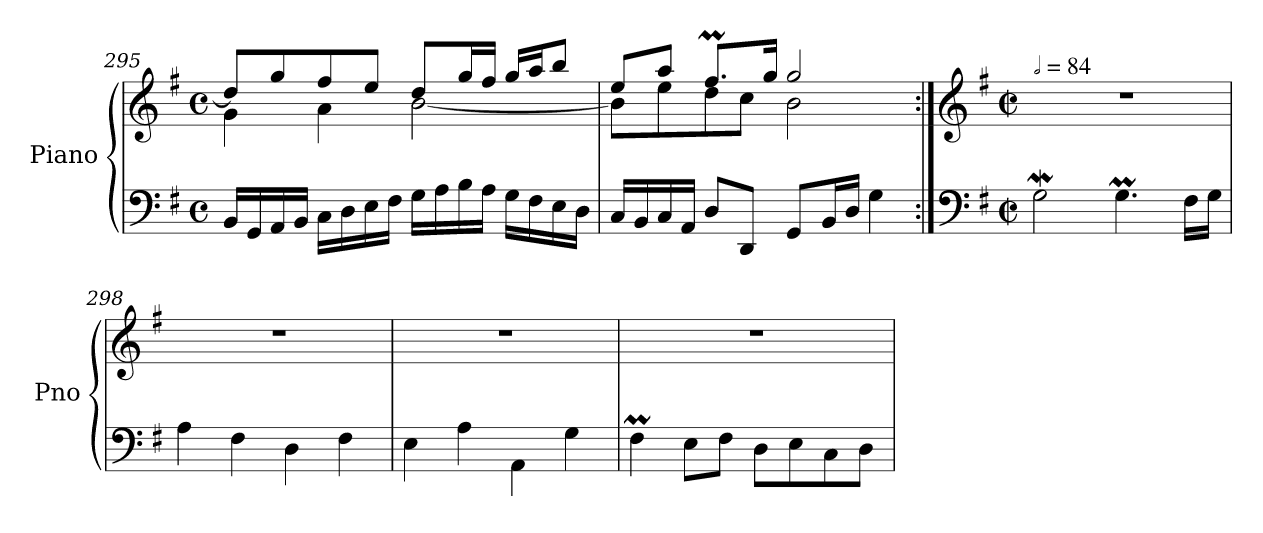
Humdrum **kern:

**kern	**kern
*part1	*part1
*staff2	*staff1
*I"Piano	*
*I'Pno	*
*clefF4	*clefG2
*k[f#]	*k[f#]
*M4/4	*M4/4
*met(c)	*met(c)
=295	=295
*	*^
16BB/LL	8dd/L]	4g\
16GG/	.	.
16AA/	8gg/	.
16BB/JJ	.	.
16C\LL	8ff#/	4a\
16D\	.	.
16E\	8ee/J	.
16F#\JJ	.	.
16G\LL	8dd/L	[2b\
16A\	.	.
16B\	16gg/L	.
16A\JJ	16ff#/JJ	.
16G\LL	16gg/LL	.
16F#\	16aa/J	.
16E\	8bb/J	.
16D\JJ	.	.
=296	=296	=296
16C/LL	8ee/L	8b\L]
16BB/	.	.
16C/	8aa/J	8ee\
16AA/JJ	.	.
8D/L	8.ff#m/L	8dd\
8DD/J	.	8cc\J
.	16gg/Jk	.
8GG/L	2gg/	2b\
16BB/L	.	.
16D/JJ	.	.
4G\	.	.
*	*v	*v
!!LO:PB:g=z
=297:|!	=297:|!
*clefF4	*clefG2
*k[f#]	*k[f#]
*M2/2	*M2/2
*met(c|)	*met(c|)
!	!LO:TX:a:t=𝅗𝅥 = 84
2Gw\	1r
4.GM\	.
16F#\LL	.
16G\JJ	.
=298	=298
4A\	1r
4F#\	.
4D\	.
4F#\	.
=299	=299
4E\	1r
4A\	.
4AA\	.
4G\	.
=300	=300
4F#m\	1r
8E\L	.
8F#\J	.
8D\L	.
8E\	.
8C\	.
8D\J	.
=	=
*-	*-
